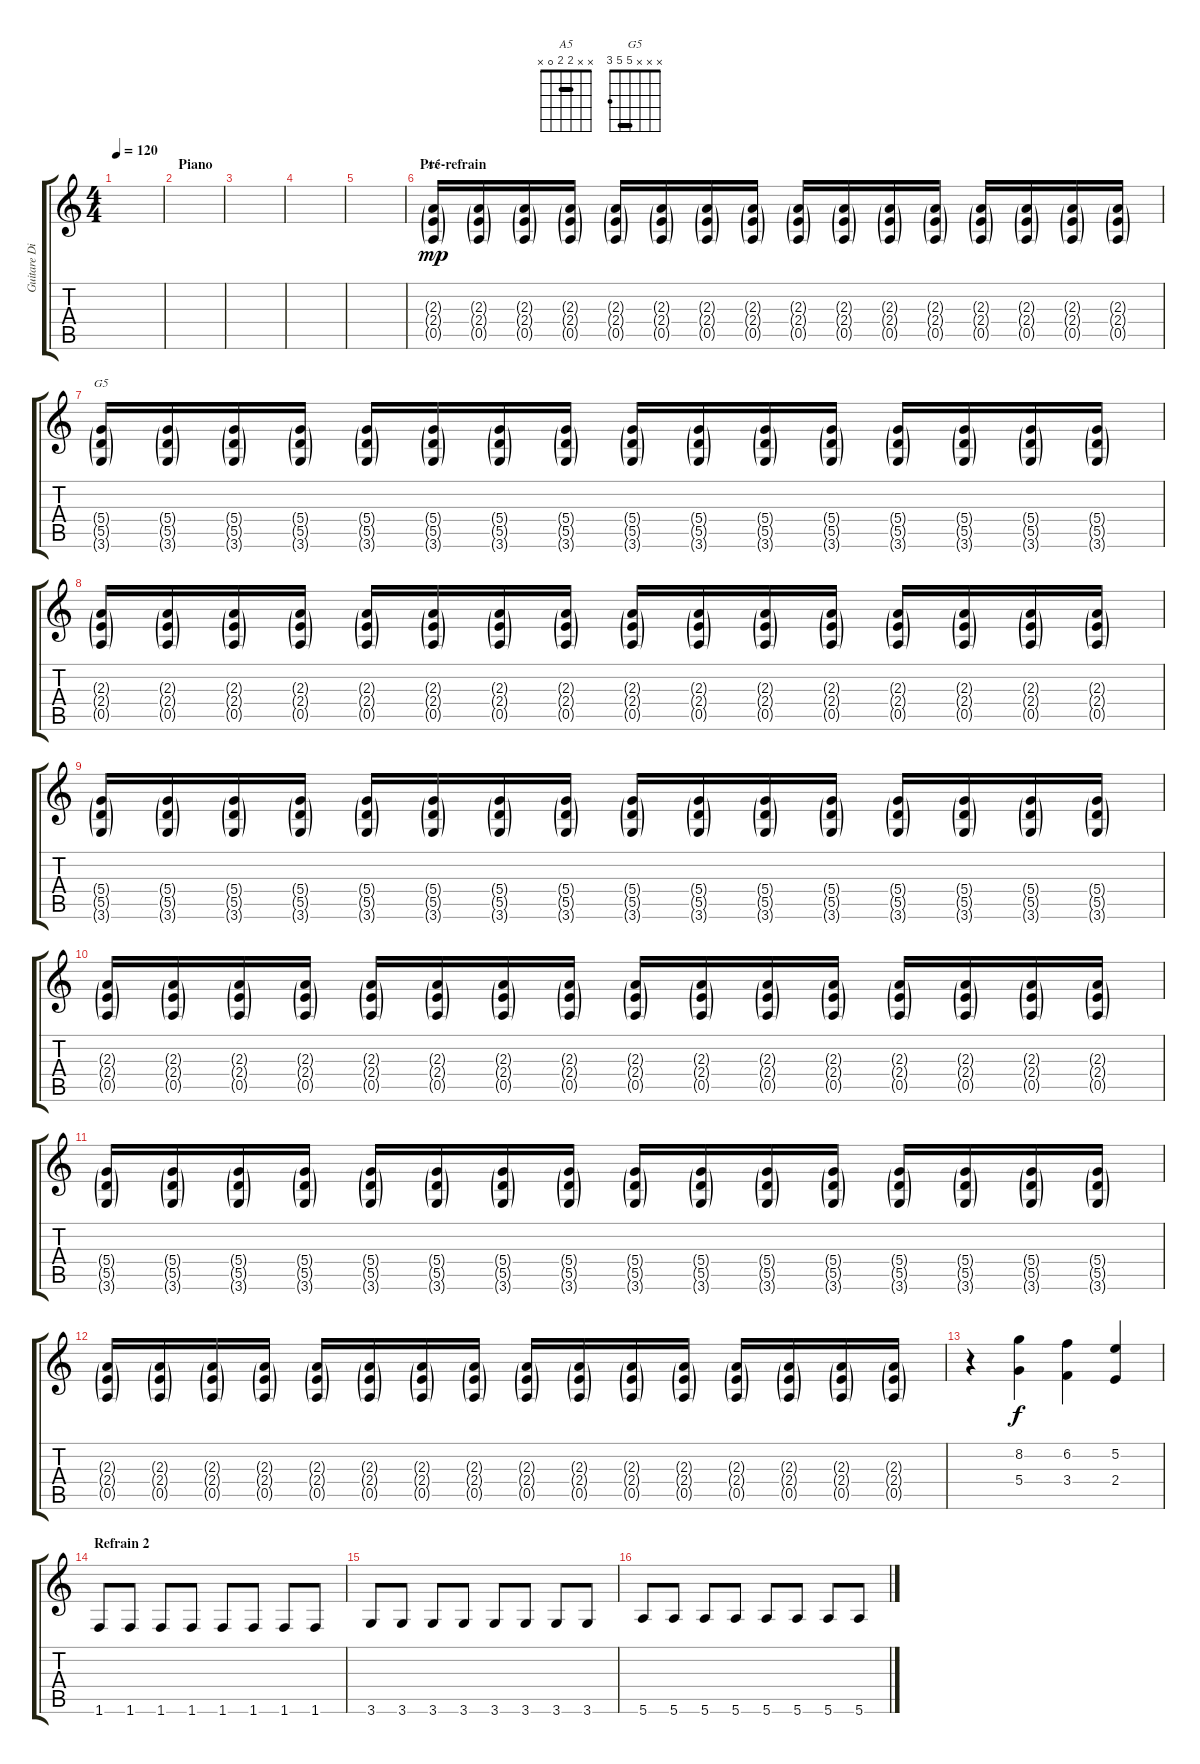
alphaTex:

\track ("Guitare Dist. (Matthew Bellamy)" "Guitare Di") {instrument distortionguitar}
\staff {score tabs}
\tuning (E4 B3 G3 D3 A2 E2) {hide}
\chord ("A5" x x 2 2 0 x) {barre 2}
\chord ("G5" x x x 5 5 3) {barre 5}
\ts (4 4)
\tempo 120
\clef g2
\ks c
|
\section ("" "Piano")
|
|
|
|
\section ("" "Pré-refrain")
(2.3{g} 2.4{g} 0.5{g}).16{ch "A5" dy mp} (2.3{g} 2.4{g} 0.5{g}).16 (2.3{g} 2.4{g} 0.5{g}).16 (2.3{g} 2.4{g} 0.5{g}).16 (2.3{g} 2.4{g} 0.5{g}).16 (2.3{g} 2.4{g} 0.5{g}).16 (2.3{g} 2.4{g} 0.5{g}).16 (2.3{g} 2.4{g} 0.5{g}).16 (2.3{g} 2.4{g} 0.5{g}).16 (2.3{g} 2.4{g} 0.5{g}).16 (2.3{g} 2.4{g} 0.5{g}).16 (2.3{g} 2.4{g} 0.5{g}).16 (2.3{g} 2.4{g} 0.5{g}).16 (2.3{g} 2.4{g} 0.5{g}).16 (2.3{g} 2.4{g} 0.5{g}).16 (2.3{g} 2.4{g} 0.5{g}).16 |
(5.4{g} 5.5{g} 3.6{g}).16{ch "G5"} (5.4{g} 5.5{g} 3.6{g}).16 (5.4{g} 5.5{g} 3.6{g}).16 (5.4{g} 5.5{g} 3.6{g}).16 (5.4{g} 5.5{g} 3.6{g}).16 (5.4{g} 5.5{g} 3.6{g}).16 (5.4{g} 5.5{g} 3.6{g}).16 (5.4{g} 5.5{g} 3.6{g}).16 (5.4{g} 5.5{g} 3.6{g}).16 (5.4{g} 5.5{g} 3.6{g}).16 (5.4{g} 5.5{g} 3.6{g}).16 (5.4{g} 5.5{g} 3.6{g}).16 (5.4{g} 5.5{g} 3.6{g}).16 (5.4{g} 5.5{g} 3.6{g}).16 (5.4{g} 5.5{g} 3.6{g}).16 (5.4{g} 5.5{g} 3.6{g}).16 |
(2.3{g} 2.4{g} 0.5{g}).16 (2.3{g} 2.4{g} 0.5{g}).16 (2.3{g} 2.4{g} 0.5{g}).16 (2.3{g} 2.4{g} 0.5{g}).16 (2.3{g} 2.4{g} 0.5{g}).16 (2.3{g} 2.4{g} 0.5{g}).16 (2.3{g} 2.4{g} 0.5{g}).16 (2.3{g} 2.4{g} 0.5{g}).16 (2.3{g} 2.4{g} 0.5{g}).16 (2.3{g} 2.4{g} 0.5{g}).16 (2.3{g} 2.4{g} 0.5{g}).16 (2.3{g} 2.4{g} 0.5{g}).16 (2.3{g} 2.4{g} 0.5{g}).16 (2.3{g} 2.4{g} 0.5{g}).16 (2.3{g} 2.4{g} 0.5{g}).16 (2.3{g} 2.4{g} 0.5{g}).16 |
(5.4{g} 5.5{g} 3.6{g}).16 (5.4{g} 5.5{g} 3.6{g}).16 (5.4{g} 5.5{g} 3.6{g}).16 (5.4{g} 5.5{g} 3.6{g}).16 (5.4{g} 5.5{g} 3.6{g}).16 (5.4{g} 5.5{g} 3.6{g}).16 (5.4{g} 5.5{g} 3.6{g}).16 (5.4{g} 5.5{g} 3.6{g}).16 (5.4{g} 5.5{g} 3.6{g}).16 (5.4{g} 5.5{g} 3.6{g}).16 (5.4{g} 5.5{g} 3.6{g}).16 (5.4{g} 5.5{g} 3.6{g}).16 (5.4{g} 5.5{g} 3.6{g}).16 (5.4{g} 5.5{g} 3.6{g}).16 (5.4{g} 5.5{g} 3.6{g}).16 (5.4{g} 5.5{g} 3.6{g}).16 |
(2.3{g} 2.4{g} 0.5{g}).16 (2.3{g} 2.4{g} 0.5{g}).16 (2.3{g} 2.4{g} 0.5{g}).16 (2.3{g} 2.4{g} 0.5{g}).16 (2.3{g} 2.4{g} 0.5{g}).16 (2.3{g} 2.4{g} 0.5{g}).16 (2.3{g} 2.4{g} 0.5{g}).16 (2.3{g} 2.4{g} 0.5{g}).16 (2.3{g} 2.4{g} 0.5{g}).16 (2.3{g} 2.4{g} 0.5{g}).16 (2.3{g} 2.4{g} 0.5{g}).16 (2.3{g} 2.4{g} 0.5{g}).16 (2.3{g} 2.4{g} 0.5{g}).16 (2.3{g} 2.4{g} 0.5{g}).16 (2.3{g} 2.4{g} 0.5{g}).16 (2.3{g} 2.4{g} 0.5{g}).16 |
(5.4{g} 5.5{g} 3.6{g}).16 (5.4{g} 5.5{g} 3.6{g}).16 (5.4{g} 5.5{g} 3.6{g}).16 (5.4{g} 5.5{g} 3.6{g}).16 (5.4{g} 5.5{g} 3.6{g}).16 (5.4{g} 5.5{g} 3.6{g}).16 (5.4{g} 5.5{g} 3.6{g}).16 (5.4{g} 5.5{g} 3.6{g}).16 (5.4{g} 5.5{g} 3.6{g}).16 (5.4{g} 5.5{g} 3.6{g}).16 (5.4{g} 5.5{g} 3.6{g}).16 (5.4{g} 5.5{g} 3.6{g}).16 (5.4{g} 5.5{g} 3.6{g}).16 (5.4{g} 5.5{g} 3.6{g}).16 (5.4{g} 5.5{g} 3.6{g}).16 (5.4{g} 5.5{g} 3.6{g}).16 |
(2.3{g} 2.4{g} 0.5{g}).16 (2.3{g} 2.4{g} 0.5{g}).16 (2.3{g} 2.4{g} 0.5{g}).16 (2.3{g} 2.4{g} 0.5{g}).16 (2.3{g} 2.4{g} 0.5{g}).16 (2.3{g} 2.4{g} 0.5{g}).16 (2.3{g} 2.4{g} 0.5{g}).16 (2.3{g} 2.4{g} 0.5{g}).16 (2.3{g} 2.4{g} 0.5{g}).16 (2.3{g} 2.4{g} 0.5{g}).16 (2.3{g} 2.4{g} 0.5{g}).16 (2.3{g} 2.4{g} 0.5{g}).16 (2.3{g} 2.4{g} 0.5{g}).16 (2.3{g} 2.4{g} 0.5{g}).16 (2.3{g} 2.4{g} 0.5{g}).16 (2.3{g} 2.4{g} 0.5{g}).16 |
r.4 (8.2 5.4).4{dy f} (6.2 3.4).4 (5.2 2.4).4 |
\section ("" "Refrain 2")
1.6.8 1.6.8 1.6.8 1.6.8 1.6.8 1.6.8 1.6.8 1.6.8 |
3.6.8 3.6.8 3.6.8 3.6.8 3.6.8 3.6.8 3.6.8 3.6.8 |
5.6.8 5.6.8 5.6.8 5.6.8 5.6.8 5.6.8 5.6.8 5.6.8
